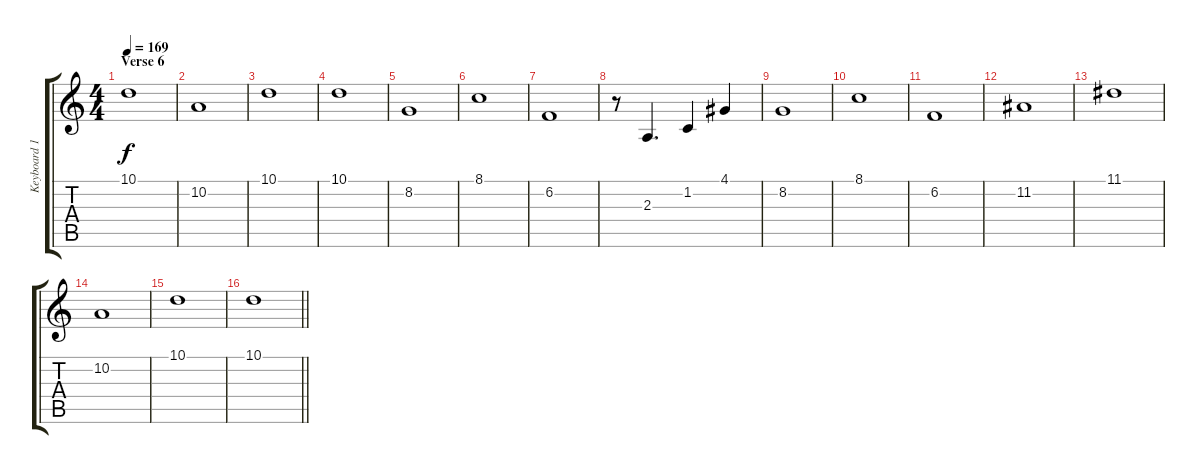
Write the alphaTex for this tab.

\track ("Keyboard 1" "Keyboard 1") {instrument tremolostrings}
\staff {score tabs}
\tuning (E4 B3 G3 D3 A2 E2) {hide}
\ts (4 4)
\section ("" "Verse 6")
\tempo 169
\clef g2
\ks c
10.1.1{dy f} |
10.2.1 |
10.1.1 |
10.1.1 |
8.2.1 |
8.1.1 |
6.2.1 |
r.8 2.3.4{d} 1.2.4 4.1.4 |
8.2.1 |
8.1.1 |
6.2.1 |
11.2.1 |
11.1.1 |
10.2.1 |
10.1.1 |
\barLineRight lightlight
10.1.1
